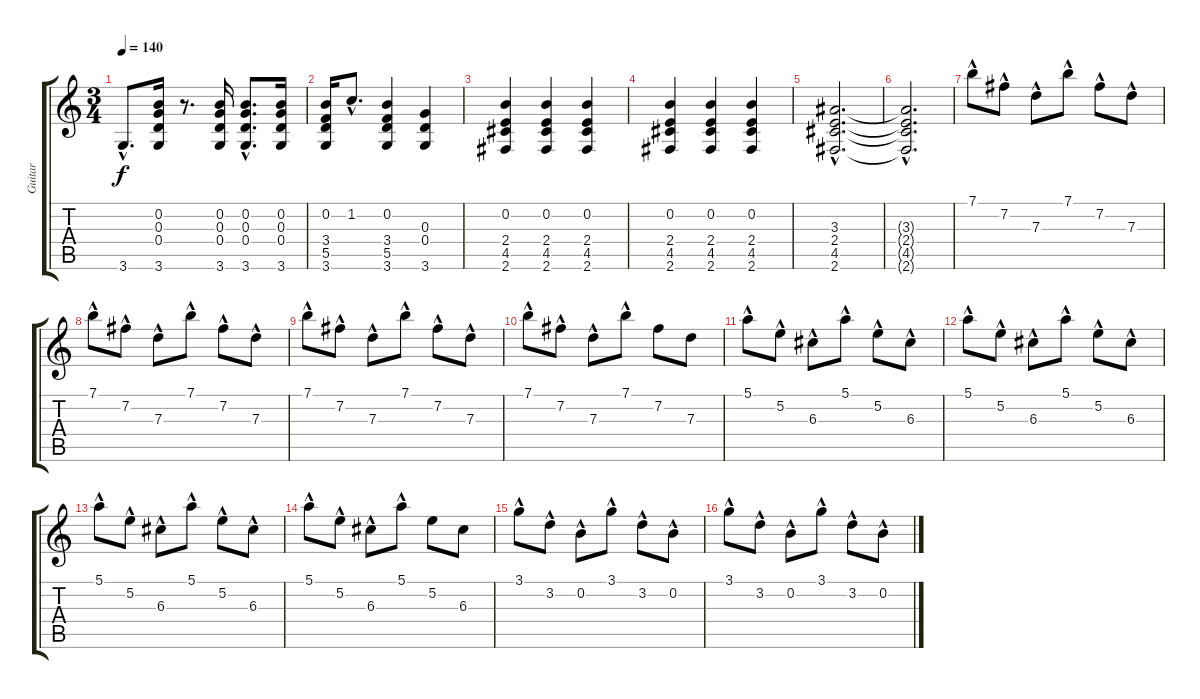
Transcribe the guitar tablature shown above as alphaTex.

\track ("Guitar" "Guitar") {instrument distortionguitar}
\staff {score tabs}
\tuning (E4 B3 G3 D3 A2 E2) {hide}
\ts (3 4)
\tempo 140
\clef g2
\ks c
3.6{hac}.8{d dy f} (0.2 0.3 0.4 3.6).16 r.8{d} (0.2 0.3 0.4 3.6).16 (0.2{hac} 0.3{hac} 0.4{hac} 3.6{hac}).8{d} (0.2 0.3 0.4 3.6).16 |
(0.2 3.4 5.5 3.6).16 1.2{hac}.8{d} (0.2 3.4 5.5 3.6).4 (0.3 0.4 3.6).4 |
(0.2 2.4 4.5 2.6).4 (0.2 2.4 4.5 2.6).4 (0.2 2.4 4.5 2.6).4 |
(0.2 2.4 4.5 2.6).4 (0.2 2.4 4.5 2.6).4 (0.2 2.4 4.5 2.6).4 |
(3.3{hac} 2.4{hac} 4.5{hac} 2.6{hac}).2{d} |
(3.3{hac t} 2.4{hac t} 4.5{hac t} 2.6{hac t}).2{d} |
7.1{hac}.8 7.2{hac}.8 7.3{hac}.8 7.1{hac}.8 7.2{hac}.8 7.3{hac}.8 |
7.1{hac}.8 7.2{hac}.8 7.3{hac}.8 7.1{hac}.8 7.2{hac}.8 7.3{hac}.8 |
7.1{hac}.8 7.2{hac}.8 7.3{hac}.8 7.1{hac}.8 7.2{hac}.8 7.3{hac}.8 |
7.1{hac}.8 7.2{hac}.8 7.3{hac}.8 7.1{hac}.8 7.2.8 7.3.8 |
5.1{hac}.8 5.2{hac}.8 6.3{hac}.8 5.1{hac}.8 5.2{hac}.8 6.3{hac}.8 |
5.1{hac}.8 5.2{hac}.8 6.3{hac}.8 5.1{hac}.8 5.2{hac}.8 6.3{hac}.8 |
5.1{hac}.8 5.2{hac}.8 6.3{hac}.8 5.1{hac}.8 5.2{hac}.8 6.3{hac}.8 |
5.1{hac}.8 5.2{hac}.8 6.3{hac}.8 5.1{hac}.8 5.2.8 6.3.8 |
3.1{hac}.8 3.2{hac}.8 0.2{hac}.8 3.1{hac}.8 3.2{hac}.8 0.2{hac}.8 |
3.1{hac}.8 3.2{hac}.8 0.2{hac}.8 3.1{hac}.8 3.2{hac}.8 0.2{hac}.8
